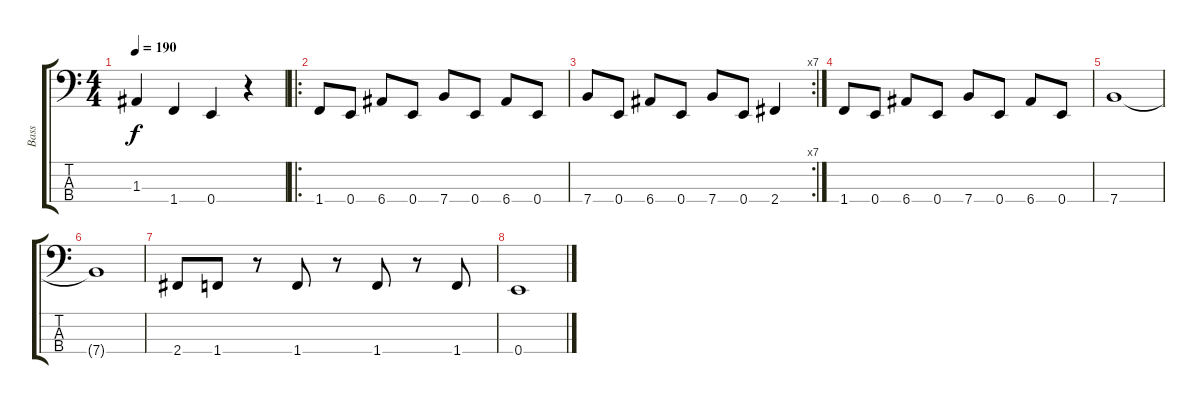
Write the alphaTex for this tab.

\track ("Bass" "Bass") {instrument electricbasspick}
\staff {score tabs}
\tuning (G2 D2 A1 E1) {hide}
\ts (4 4)
\tempo 190
\clef f4
\ks c
1.3.4{dy f} 1.4.4 0.4.4 r.4 |
\ro
1.4.8 0.4.8 6.4.8 0.4.8 7.4.8 0.4.8 6.4.8 0.4.8 |
\rc 7
7.4.8 0.4.8 6.4.8 0.4.8 7.4.8 0.4.8 2.4.4 |
1.4.8 0.4.8 6.4.8 0.4.8 7.4.8 0.4.8 6.4.8 0.4.8 |
7.4.1 |
7.4{t}.1 |
2.4.8 1.4.8 r.8 1.4.8 r.8 1.4.8 r.8 1.4.8 |
0.4.1
